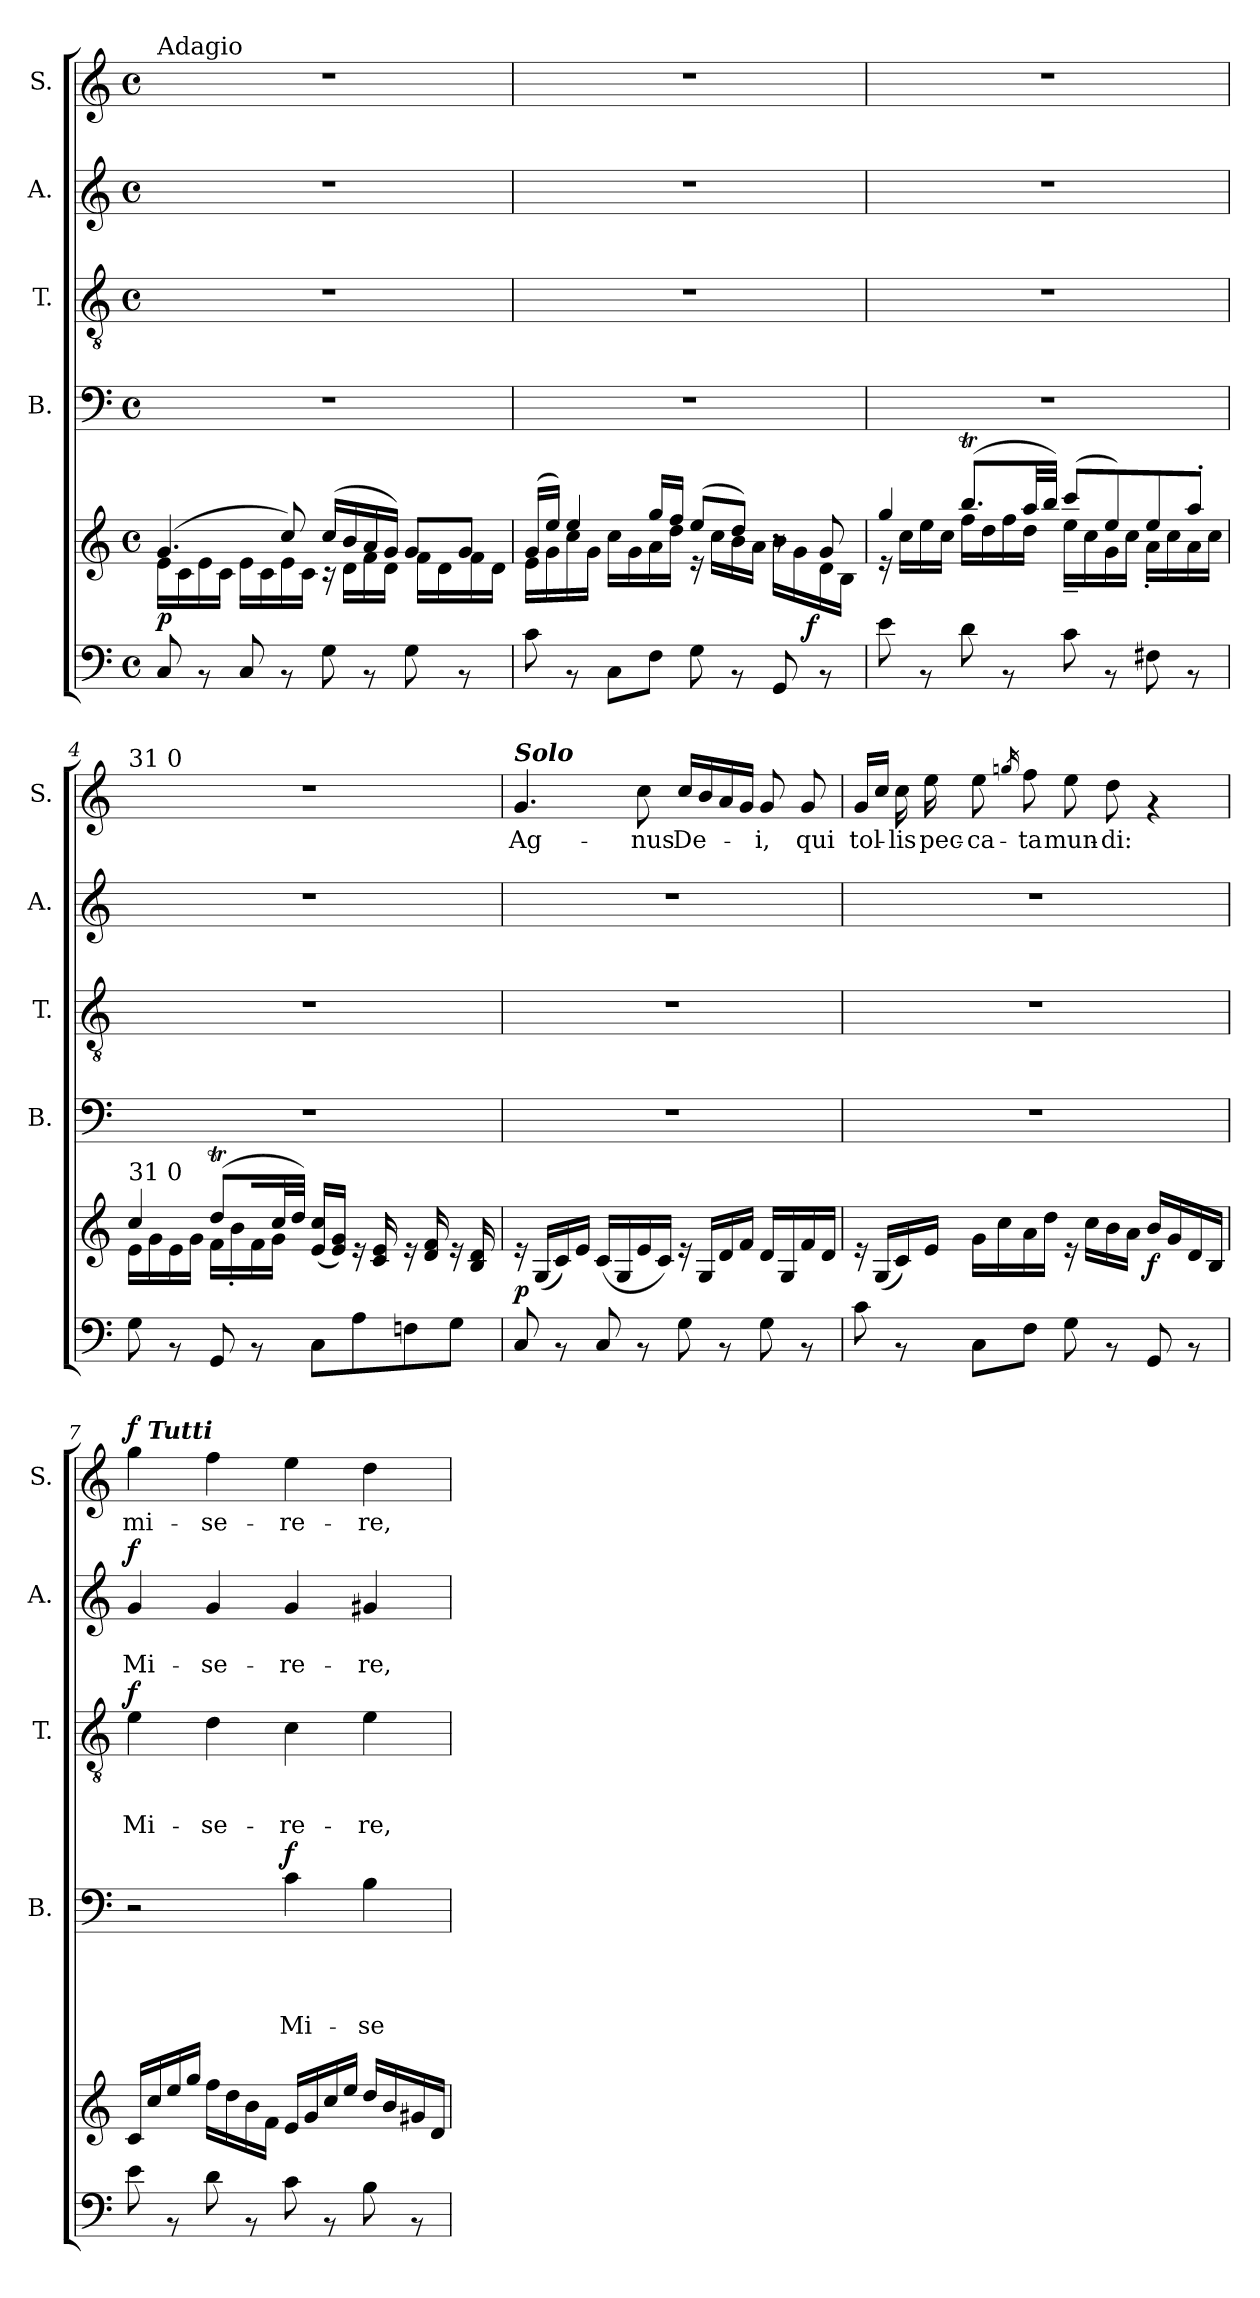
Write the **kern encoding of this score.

**kern	**kern	**dynam	**kern	**text	**text	**text	**text	**dynam	**kern	**text	**text	**text	**dynam	**kern	**text	**text	**dynam	**kern	**text	**dynam
*part5	*part5	*part5	*part4	*part4	*part4	*part4	*part4	*part4	*part3	*part3	*part3	*part3	*part3	*part2	*part2	*part2	*part2	*part1	*part1	*part1
*staff6	*staff5	*staff5/6	*staff4	*staff4	*staff4	*staff4	*staff4	*staff4	*staff3	*staff3	*staff3	*staff3	*staff3	*staff2	*staff2	*staff2	*staff2	*staff1	*staff1	*staff1
*	*	*	*I"B.	*	*	*	*	*	*I"T.	*	*	*	*	*I"A.	*	*	*	*I"S.	*	*
*	*	*	*I'B.	*	*	*	*	*	*I'T.	*	*	*	*	*I'A.	*	*	*	*I'S.	*	*
*clefF4	*clefG2	*	*clefF4	*	*	*	*	*	*clefGv2	*	*	*	*	*clefG2	*	*	*	*clefG2	*	*
*k[]	*k[]	*	*k[]	*	*	*	*	*	*k[]	*	*	*	*	*k[]	*	*	*	*k[]	*	*
*C:	*C:	*	*C:	*	*	*	*	*	*C:	*	*	*	*	*C:	*	*	*	*C:	*	*
*M4/4	*M4/4	*	*M4/4	*	*	*	*	*	*M4/4	*	*	*	*	*M4/4	*	*	*	*M4/4	*	*
*met(c)	*met(c)	*	*met(c)	*	*	*	*	*	*met(c)	*	*	*	*	*met(c)	*	*	*	*met(c)	*	*
=1	=1	=1	=1	=1	=1	=1	=1	=1	=1	=1	=1	=1	=1	=1	=1	=1	=1	=1	=1	=1
*	*^	*	*	*	*	*	*	*	*	*	*	*	*	*	*	*	*	*	*	*
!	!	!	!	!	!	!	!	!	!	!	!	!	!	!	!	!	!	!	!LO:TX:a:t=Adagio	!	!
!	!	!	!LO:DY:a=2	!	!	!	!	!	!	!	!	!	!	!	!	!	!	!	!	!	!
8C/	(4.g/	16e\LL	p	1r	.	.	.	.	.	1r	.	.	.	.	1r	.	.	.	1r	.	.
.	.	16c\	.	.	.	.	.	.	.	.	.	.	.	.	.	.	.	.	.	.	.
8rAA	.	16e\	.	.	.	.	.	.	.	.	.	.	.	.	.	.	.	.	.	.	.
.	.	16c\JJ	.	.	.	.	.	.	.	.	.	.	.	.	.	.	.	.	.	.	.
8C/	.	16e\LL	.	.	.	.	.	.	.	.	.	.	.	.	.	.	.	.	.	.	.
.	.	16c\	.	.	.	.	.	.	.	.	.	.	.	.	.	.	.	.	.	.	.
8rAA	8cc/)	16e\	.	.	.	.	.	.	.	.	.	.	.	.	.	.	.	.	.	.	.
.	.	16c\JJ	.	.	.	.	.	.	.	.	.	.	.	.	.	.	.	.	.	.	.
8G\	(>16cc/LL	16rB	.	.	.	.	.	.	.	.	.	.	.	.	.	.	.	.	.	.	.
.	16b/	16d\LL	.	.	.	.	.	.	.	.	.	.	.	.	.	.	.	.	.	.	.
8rAA	16a/	16f\	.	.	.	.	.	.	.	.	.	.	.	.	.	.	.	.	.	.	.
.	16g/JJ)	16d\JJ	.	.	.	.	.	.	.	.	.	.	.	.	.	.	.	.	.	.	.
8G\	8g/L	16f\LL	.	.	.	.	.	.	.	.	.	.	.	.	.	.	.	.	.	.	.
.	.	16d\	.	.	.	.	.	.	.	.	.	.	.	.	.	.	.	.	.	.	.
8rAA	8g/J	16f\	.	.	.	.	.	.	.	.	.	.	.	.	.	.	.	.	.	.	.
.	.	16d\JJ	.	.	.	.	.	.	.	.	.	.	.	.	.	.	.	.	.	.	.
=2	=2	=2	=2	=2	=2	=2	=2	=2	=2	=2	=2	=2	=2	=2	=2	=2	=2	=2	=2	=2	=2
*	*	*^	*	*	*	*	*	*	*	*	*	*	*	*	*	*	*	*	*	*	*
8c\	(>16g/LL	16e\LL	2ryy	.	1r	.	.	.	.	.	1r	.	.	.	.	1r	.	.	.	1r	.	.
.	16ee/JJ)	16g\	.	.	.	.	.	.	.	.	.	.	.	.	.	.	.	.	.	.	.	.
8rAA	4ee/	16cc\	.	.	.	.	.	.	.	.	.	.	.	.	.	.	.	.	.	.	.	.
.	.	16g\JJ	.	.	.	.	.	.	.	.	.	.	.	.	.	.	.	.	.	.	.	.
8C\L	.	16cc\LL	.	.	.	.	.	.	.	.	.	.	.	.	.	.	.	.	.	.	.	.
.	.	16g\	.	.	.	.	.	.	.	.	.	.	.	.	.	.	.	.	.	.	.	.
8F\J	16gg/LL	16a\	.	.	.	.	.	.	.	.	.	.	.	.	.	.	.	.	.	.	.	.
.	16ff/JJ	16dd\JJ	.	.	.	.	.	.	.	.	.	.	.	.	.	.	.	.	.	.	.	.
8G\	(>8ee/L	16rd	4ryy	.	.	.	.	.	.	.	.	.	.	.	.	.	.	.	.	.	.	.
.	.	16cc\LL	.	.	.	.	.	.	.	.	.	.	.	.	.	.	.	.	.	.	.	.
8rAA	8dd/J)	16b\	.	.	.	.	.	.	.	.	.	.	.	.	.	.	.	.	.	.	.	.
.	.	16a\JJ	.	.	.	.	.	.	.	.	.	.	.	.	.	.	.	.	.	.	.	.
8GG/	8ra	16b\LL	16.ryy	.	.	.	.	.	.	.	.	.	.	.	.	.	.	.	.	.	.	.
.	.	16g\	.	.	.	.	.	.	.	.	.	.	.	.	.	.	.	.	.	.	.	.
!	!	!	!	!LO:DY:b	!	!	!	!	!	!	!	!	!	!	!	!	!	!	!	!	!	!
.	.	.	8ryy	f	.	.	.	.	.	.	.	.	.	.	.	.	.	.	.	.	.	.
8rAA	8g/	16d\	.	.	.	.	.	.	.	.	.	.	.	.	.	.	.	.	.	.	.	.
.	.	16B\JJ	.	.	.	.	.	.	.	.	.	.	.	.	.	.	.	.	.	.	.	.
.	.	.	32ryy	.	.	.	.	.	.	.	.	.	.	.	.	.	.	.	.	.	.	.
*	*	*v	*v	*	*	*	*	*	*	*	*	*	*	*	*	*	*	*	*	*	*	*
=3	=3	=3	=3	=3	=3	=3	=3	=3	=3	=3	=3	=3	=3	=3	=3	=3	=3	=3	=3	=3	=3
8e\	4gg/	16re	.	1r	.	.	.	.	.	1r	.	.	.	.	1r	.	.	.	1r	.	.
.	.	16cc\LL	.	.	.	.	.	.	.	.	.	.	.	.	.	.	.	.	.	.	.
8rAA	.	16ee\	.	.	.	.	.	.	.	.	.	.	.	.	.	.	.	.	.	.	.
.	.	16cc\JJ	.	.	.	.	.	.	.	.	.	.	.	.	.	.	.	.	.	.	.
8d\	(>8.bbt/L	16ff\LL	.	.	.	.	.	.	.	.	.	.	.	.	.	.	.	.	.	.	.
.	.	16dd\	.	.	.	.	.	.	.	.	.	.	.	.	.	.	.	.	.	.	.
8rAA	.	16ff\	.	.	.	.	.	.	.	.	.	.	.	.	.	.	.	.	.	.	.
.	32aa/LL	16dd\JJ	.	.	.	.	.	.	.	.	.	.	.	.	.	.	.	.	.	.	.
.	32bb/JJJ)	.	.	.	.	.	.	.	.	.	.	.	.	.	.	.	.	.	.	.	.
8c\	(>8ccc/L	16ee~<\LL	.	.	.	.	.	.	.	.	.	.	.	.	.	.	.	.	.	.	.
.	.	16cc\	.	.	.	.	.	.	.	.	.	.	.	.	.	.	.	.	.	.	.
8rAA	8ee/)	16g\	.	.	.	.	.	.	.	.	.	.	.	.	.	.	.	.	.	.	.
.	.	16cc\JJ	.	.	.	.	.	.	.	.	.	.	.	.	.	.	.	.	.	.	.
8F#X\	8ee/	16a'<\LL	.	.	.	.	.	.	.	.	.	.	.	.	.	.	.	.	.	.	.
.	.	16cc\	.	.	.	.	.	.	.	.	.	.	.	.	.	.	.	.	.	.	.
8rAA	8aa'>/J	16a\	.	.	.	.	.	.	.	.	.	.	.	.	.	.	.	.	.	.	.
.	.	16cc\JJ	.	.	.	.	.	.	.	.	.	.	.	.	.	.	.	.	.	.	.
!!LO:LB:g=z
=4	=4	=4	=4	=4	=4	=4	=4	=4	=4	=4	=4	=4	=4	=4	=4	=4	=4	=4	=4	=4	=4
!	!	!	!	!	!	!	!	!	!	!	!	!	!	!	!	!	!	!	!LO:TX:a:t=31 0	!	!
!	!LO:TX:a:t=31 0	!	!	!	!	!	!	!	!	!	!	!	!	!	!	!	!	!	!	!	!
8G\	4cc/	16e\LL	.	1r	.	.	.	.	.	1r	.	.	.	.	1r	.	.	.	1r	.	.
.	.	16g\	.	.	.	.	.	.	.	.	.	.	.	.	.	.	.	.	.	.	.
8rAA	.	16e\	.	.	.	.	.	.	.	.	.	.	.	.	.	.	.	.	.	.	.
.	.	16g\JJ	.	.	.	.	.	.	.	.	.	.	.	.	.	.	.	.	.	.	.
8GG/	(>8ddT/L	16f\LL	.	.	.	.	.	.	.	.	.	.	.	.	.	.	.	.	.	.	.
.	.	16b'<\	.	.	.	.	.	.	.	.	.	.	.	.	.	.	.	.	.	.	.
8rAA	16ryy	16f\	.	.	.	.	.	.	.	.	.	.	.	.	.	.	.	.	.	.	.
.	32cc/LL	16g\JJ	.	.	.	.	.	.	.	.	.	.	.	.	.	.	.	.	.	.	.
.	32dd/JJJ)	.	.	.	.	.	.	.	.	.	.	.	.	.	.	.	.	.	.	.	.
8C\L	(>16e/ 16cc/LL	2ryy	.	.	.	.	.	.	.	.	.	.	.	.	.	.	.	.	.	.	.
.	16e/ 16g/JJ)	.	.	.	.	.	.	.	.	.	.	.	.	.	.	.	.	.	.	.	.
8A\	16re	.	.	.	.	.	.	.	.	.	.	.	.	.	.	.	.	.	.	.	.
.	16c/ 16e/	.	.	.	.	.	.	.	.	.	.	.	.	.	.	.	.	.	.	.	.
8Fn\	16re	.	.	.	.	.	.	.	.	.	.	.	.	.	.	.	.	.	.	.	.
.	16d/ 16f/	.	.	.	.	.	.	.	.	.	.	.	.	.	.	.	.	.	.	.	.
8G\J	16re	.	.	.	.	.	.	.	.	.	.	.	.	.	.	.	.	.	.	.	.
.	16B/ 16d/	.	.	.	.	.	.	.	.	.	.	.	.	.	.	.	.	.	.	.	.
*	*v	*v	*	*	*	*	*	*	*	*	*	*	*	*	*	*	*	*	*	*	*
=5	=5	=5	=5	=5	=5	=5	=5	=5	=5	=5	=5	=5	=5	=5	=5	=5	=5	=5	=5	=5
!	!	!	!	!	!	!	!	!	!	!	!	!	!	!	!	!	!	!LO:TX:a:Bi:t=Solo	!	!
!	!	!LO:DY:b	!	!	!	!	!	!	!	!	!	!	!	!	!	!	!	!	!LO:LY:b	!
8C/	16re	p	1r	.	.	.	.	.	1r	.	.	.	.	1r	.	.	.	4.g/	Ag-	.
.	(>16G/LL	.	.	.	.	.	.	.	.	.	.	.	.	.	.	.	.	.	.	.
8rAA	16c/)	.	.	.	.	.	.	.	.	.	.	.	.	.	.	.	.	.	.	.
.	16e/JJ	.	.	.	.	.	.	.	.	.	.	.	.	.	.	.	.	.	.	.
8C/	(>16c/LL	.	.	.	.	.	.	.	.	.	.	.	.	.	.	.	.	.	.	.
.	16G/	.	.	.	.	.	.	.	.	.	.	.	.	.	.	.	.	.	.	.
!	!	!	!	!	!	!	!	!	!	!	!	!	!	!	!	!	!	!	!LO:LY:b	!
8rAA	16e/	.	.	.	.	.	.	.	.	.	.	.	.	.	.	.	.	8cc\	-nus	.
.	16c/JJ)	.	.	.	.	.	.	.	.	.	.	.	.	.	.	.	.	.	.	.
!	!	!	!	!	!	!	!	!	!	!	!	!	!	!	!	!	!	!	!LO:LY:b	!
8G\	16re	.	.	.	.	.	.	.	.	.	.	.	.	.	.	.	.	16cc/LL	De-	.
.	16G/LL	.	.	.	.	.	.	.	.	.	.	.	.	.	.	.	.	16b/	.	.
8rAA	16d/	.	.	.	.	.	.	.	.	.	.	.	.	.	.	.	.	16a/	.	.
.	16f/JJ	.	.	.	.	.	.	.	.	.	.	.	.	.	.	.	.	16g/JJ	.	.
!	!	!	!	!	!	!	!	!	!	!	!	!	!	!	!	!	!	!	!LO:LY:b	!
8G\	16d/LL	.	.	.	.	.	.	.	.	.	.	.	.	.	.	.	.	8g/	-i,	.
.	16G/	.	.	.	.	.	.	.	.	.	.	.	.	.	.	.	.	.	.	.
!	!	!	!	!	!	!	!	!	!	!	!	!	!	!	!	!	!	!	!LO:LY:b	!
8rAA	16f/	.	.	.	.	.	.	.	.	.	.	.	.	.	.	.	.	8g/	qui	.
.	16d/JJ	.	.	.	.	.	.	.	.	.	.	.	.	.	.	.	.	.	.	.
=6	=6	=6	=6	=6	=6	=6	=6	=6	=6	=6	=6	=6	=6	=6	=6	=6	=6	=6	=6	=6
!	!	!	!	!	!	!	!	!	!	!	!	!	!	!	!	!	!	!	!LO:LY:b	!
8c\	16re	.	1r	.	.	.	.	.	1r	.	.	.	.	1r	.	.	.	16g/LL	tol-	.
.	(>16G/LL	.	.	.	.	.	.	.	.	.	.	.	.	.	.	.	.	16cc/JJ	.	.
!	!	!	!	!	!	!	!	!	!	!	!	!	!	!	!	!	!	!	!LO:LY:b	!
8rAA	16c/)	.	.	.	.	.	.	.	.	.	.	.	.	.	.	.	.	16cc\	-lis	.
!	!	!	!	!	!	!	!	!	!	!	!	!	!	!	!	!	!	!	!LO:LY:b	!
.	16e/JJ	.	.	.	.	.	.	.	.	.	.	.	.	.	.	.	.	16ee\	pec-	.
!	!	!	!	!	!	!	!	!	!	!	!	!	!	!	!	!	!	!	!LO:LY:b	!
8C\L	16g\LL	.	.	.	.	.	.	.	.	.	.	.	.	.	.	.	.	8ee\	-ca-	.
.	16cc\	.	.	.	.	.	.	.	.	.	.	.	.	.	.	.	.	.	.	.
.	.	.	.	.	.	.	.	.	.	.	.	.	.	.	.	.	.	16qggn/	.	.
!	!	!	!	!	!	!	!	!	!	!	!	!	!	!	!	!	!	!	!LO:LY:b	!
8F\J	16a\	.	.	.	.	.	.	.	.	.	.	.	.	.	.	.	.	8ff\	-ta	.
.	16dd\JJ	.	.	.	.	.	.	.	.	.	.	.	.	.	.	.	.	.	.	.
!	!	!	!	!	!	!	!	!	!	!	!	!	!	!	!	!	!	!	!LO:LY:b	!
8G\	16re	.	.	.	.	.	.	.	.	.	.	.	.	.	.	.	.	8ee\	mun-	.
.	16cc\LL	.	.	.	.	.	.	.	.	.	.	.	.	.	.	.	.	.	.	.
!	!	!	!	!	!	!	!	!	!	!	!	!	!	!	!	!	!	!	!LO:LY:b	!
8rAA	16b\	.	.	.	.	.	.	.	.	.	.	.	.	.	.	.	.	8dd\	-di:	.
.	16a\JJ	.	.	.	.	.	.	.	.	.	.	.	.	.	.	.	.	.	.	.
!	!	!LO:DY:b	!	!	!	!	!	!	!	!	!	!	!	!	!	!	!	!	!	!
8GG/	16b/LL	f	.	.	.	.	.	.	.	.	.	.	.	.	.	.	.	4rf	.	.
.	16g/	.	.	.	.	.	.	.	.	.	.	.	.	.	.	.	.	.	.	.
8rAA	16d/	.	.	.	.	.	.	.	.	.	.	.	.	.	.	.	.	.	.	.
.	16B/JJ	.	.	.	.	.	.	.	.	.	.	.	.	.	.	.	.	.	.	.
=7	=7	=7	=7	=7	=7	=7	=7	=7	=7	=7	=7	=7	=7	=7	=7	=7	=7	=7	=7	=7
!	!	!	!	!	!	!	!	!	!	!	!	!LO:LY:b	!LO:DY:a	!	!	!LO:LY:b	!LO:DY:a	!	!LO:LY:b	!LO:DY:a
*	*	*	*	*	*	*	*	*	*	*	*	*	*	*	*	*	*	*^	*	*
8e\	16c/LL	.	2r	.	.	.	.	.	4e\	.	.	Mi-	f	4g/	.	Mi-	f	4gg\	16ryy	mi-	f
!	!	!	!	!	!	!	!	!	!	!	!	!	!	!	!	!	!	!	!LO:TX:a:Bi:t=Tutti	!	!
.	16cc/	.	.	.	.	.	.	.	.	.	.	.	.	.	.	.	.	.	2...ryy	.	.
8rAA	16ee/	.	.	.	.	.	.	.	.	.	.	.	.	.	.	.	.	.	.	.	.
.	16gg/JJ	.	.	.	.	.	.	.	.	.	.	.	.	.	.	.	.	.	.	.	.
!	!	!	!	!	!	!	!	!	!	!	!	!LO:LY:b	!	!	!	!LO:LY:b	!	!	!	!LO:LY:b	!
8d\	16ff\LL	.	.	.	.	.	.	.	4d\	.	.	-se-	.	4g/	.	-se-	.	4ff\	.	-se-	.
.	16dd\	.	.	.	.	.	.	.	.	.	.	.	.	.	.	.	.	.	.	.	.
8rAA	16b\	.	.	.	.	.	.	.	.	.	.	.	.	.	.	.	.	.	.	.	.
.	16f\JJ	.	.	.	.	.	.	.	.	.	.	.	.	.	.	.	.	.	.	.	.
!	!	!	!	!	!	!	!LO:LY:b	!LO:DY:a	!	!	!	!LO:LY:b	!	!	!	!LO:LY:b	!	!	!	!LO:LY:b	!
8c\	16e/LL	.	4c\	.	.	.	Mi-	f	4c\	.	.	-re-	.	4g/	.	-re-	.	4ee\	.	-re-	.
.	16g/	.	.	.	.	.	.	.	.	.	.	.	.	.	.	.	.	.	.	.	.
8rAA	16cc/	.	.	.	.	.	.	.	.	.	.	.	.	.	.	.	.	.	.	.	.
.	16ee/JJ	.	.	.	.	.	.	.	.	.	.	.	.	.	.	.	.	.	.	.	.
!	!	!	!	!	!	!	!LO:LY:b	!	!	!	!	!LO:LY:b	!	!	!	!LO:LY:b	!	!	!	!LO:LY:b	!
8B\	16dd/LL	.	4B\	.	.	.	-se-	.	4e\	.	.	-re,	.	4g#X/	.	-re,	.	4dd\	.	-re,	.
.	16b/	.	.	.	.	.	.	.	.	.	.	.	.	.	.	.	.	.	.	.	.
8rAA	16g#X/	.	.	.	.	.	.	.	.	.	.	.	.	.	.	.	.	.	.	.	.
.	16d/JJ	.	.	.	.	.	.	.	.	.	.	.	.	.	.	.	.	.	.	.	.
*	*	*	*	*	*	*	*	*	*	*	*	*	*	*	*	*	*	*v	*v	*	*
=	=	=	=	=	=	=	=	=	=	=	=	=	=	=	=	=	=	=	=	=
*-	*-	*-	*-	*-	*-	*-	*-	*-	*-	*-	*-	*-	*-	*-	*-	*-	*-	*-	*-	*-
